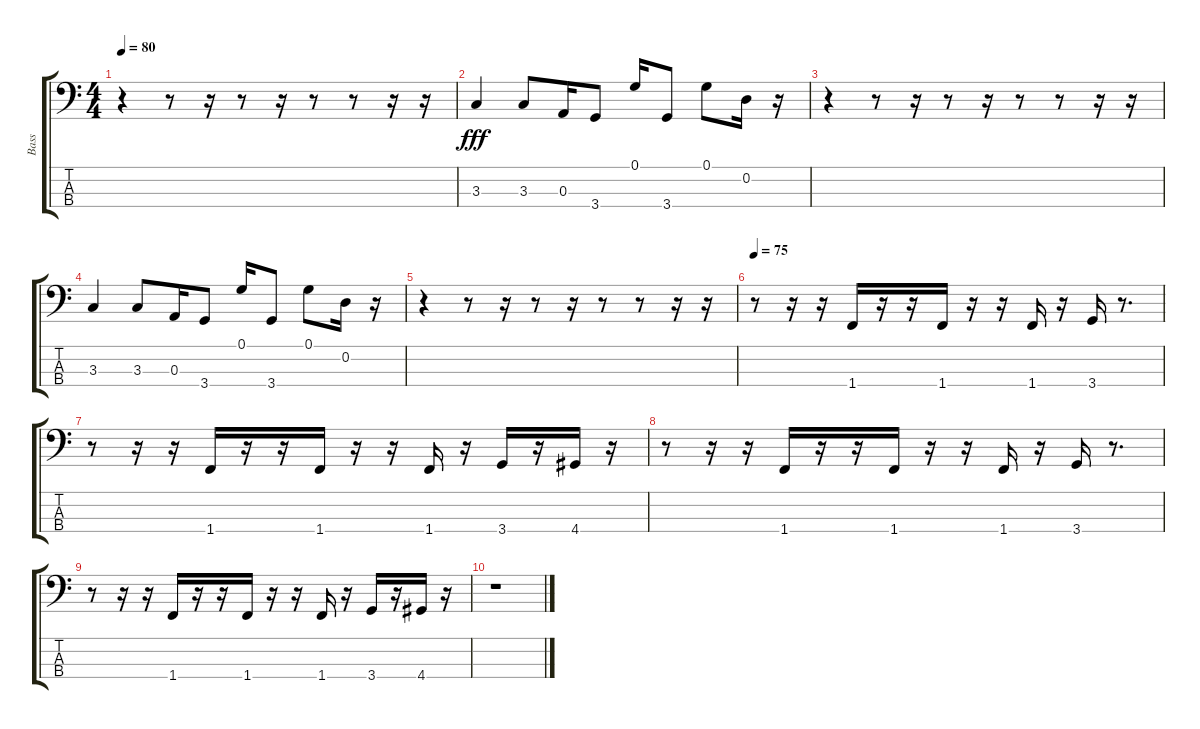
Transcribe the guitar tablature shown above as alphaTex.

\track ("Bass" "Bass") {instrument electricbassfinger}
\staff {score tabs}
\tuning (G2 D2 A1 E1) {hide}
\ts (4 4)
\tempo 80
\clef f4
\ks c
r.4{dy fff} r.8 r.16 r.8 r.16 r.8 r.8 r.16 r.16 |
3.3.4 3.3.8 0.3.16 3.4.8 0.1.16 3.4.8 0.1.8 0.2.16 r.16 |
r.4 r.8 r.16 r.8 r.16 r.8 r.8 r.16 r.16 |
3.3.4 3.3.8 0.3.16 3.4.8 0.1.16 3.4.8 0.1.8 0.2.16 r.16 |
r.4 r.8 r.16 r.8 r.16 r.8 r.8 r.16 r.16 |
\tempo 75
r.8 r.16 r.16 1.4.16 r.16 r.16 1.4.16 r.16 r.16 1.4.16 r.16 3.4.16 r.8{d} |
r.8 r.16 r.16 1.4.16 r.16 r.16 1.4.16 r.16 r.16 1.4.16 r.16 3.4.16 r.16 4.4.16 r.16 |
r.8 r.16 r.16 1.4.16 r.16 r.16 1.4.16 r.16 r.16 1.4.16 r.16 3.4.16 r.8{d} |
r.8 r.16 r.16 1.4.16 r.16 r.16 1.4.16 r.16 r.16 1.4.16 r.16 3.4.16 r.16 4.4.16 r.16 |
r.1
